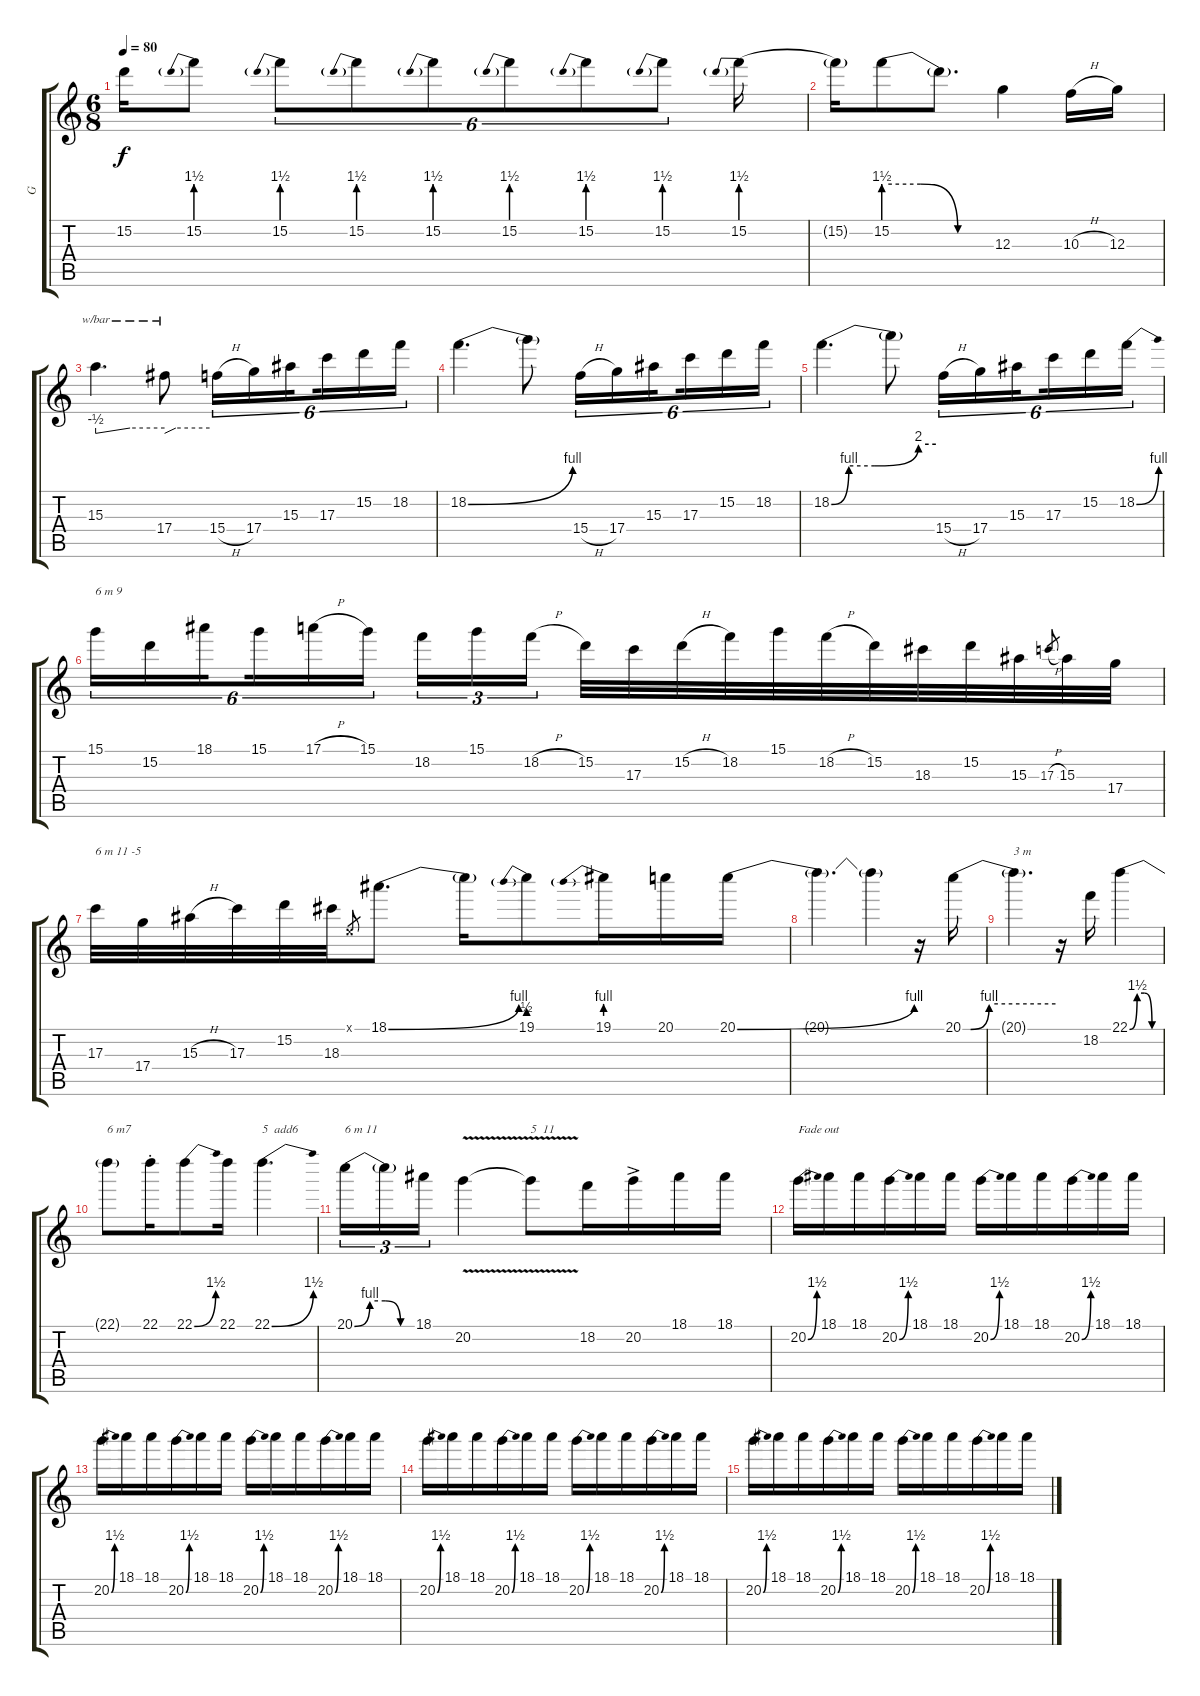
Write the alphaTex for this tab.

\track ("G" "G") {instrument distortionguitar}
\staff {score tabs}
\tuning (E4 B3 G3 D3 A2 E2) {hide}
\ts (6 8)
\tempo 80
\clef g2
\ks c
15.2{t}.16{dy f} 15.2{be (prebend 0 6 60 6)}.8 15.2{be (prebend 0 6 60 6)}.8{tu (6 4)} 15.2{be (prebend 0 6 60 6)}.8{tu (6 4)} 15.2{be (prebend 0 6 60 6)}.8{tu (6 4)} 15.2{be (prebend 0 6 60 6)}.8{tu (6 4)} 15.2{be (prebend 0 6 60 6)}.8{tu (6 4)} 15.2{be (prebend 0 6 60 6)}.8{tu (6 4)} 15.2{be (prebend 0 6 60 6)}.16 |
15.2{t}.16 15.2{be (custom 0 6 20 6 40 0 60 0)}.8 15.2{t}.8{d} 12.3.4 10.3{h}.16 12.3.16 |
15.3.4{d tbe (custom default 0 -2 30 0 60 0)} 17.4.8{tbe (custom default 0 -2 15 0 60 0)} 15.4{h}.16{tu (6 4)} 17.4.16{tu (6 4)} 15.3.16{tu (6 4) beam splitsecondary} 17.3.16{tu (6 4)} 15.2.16{tu (6 4)} 18.2.16{tu (6 4)} |
18.2{be (bend 0 0 60 4)}.4{d} 18.2{t}.8 15.4{h}.16{tu (6 4)} 17.4.16{tu (6 4)} 15.3.16{tu (6 4) beam splitsecondary} 17.3.16{tu (6 4)} 15.2.16{tu (6 4)} 18.2.16{tu (6 4)} |
18.2{be (custom 0 0 10 4 25 4 50 8 60 8)}.4{d} 18.2{t}.8 15.4{h}.16{tu (6 4)} 17.4.16{tu (6 4)} 15.3.16{tu (6 4) beam splitsecondary} 17.3.16{tu (6 4)} 15.2.16{tu (6 4)} 18.2{be (bend 0 0 60 4)}.16{tu (6 4)} |
15.1.16{tu (6 4) txt "6 m 9"} 15.2.16{tu (6 4)} 18.1.16{tu (6 4) beam splitsecondary} 15.1.16{tu (6 4)} 17.1{h}.16{tu (6 4)} 15.1.16{tu (6 4) beam splitsecondary} 18.2.16{tu (3 2)} 15.1.16{tu (3 2)} 18.2{h}.16{tu (3 2)} 15.2.32{txt ""} 17.3.32 15.2{h}.32 18.2.32 15.1.32 18.2{h}.32 15.2.32 18.3.32 15.2.32 15.3.32 17.3{h}.8{gr} 15.3.32 17.4.32 |
17.3.32{txt "6 m 11 -5"} 17.4.32 15.3{h}.32 17.3.32 15.2.32 18.3.32 0.1{x}.8{gr} 18.1{be (bend 0 0 60 4)}.8{d} 18.1{t}.16{txt ""} 19.1{be (prebend 0 2 60 2)}.8 19.1{be (prebend 0 4 60 4)}.16 20.1.16 20.1{be (bend 0 0 60 4)}.16 |
20.1{t}.4{d txt ""} 20.1{t}.4 r.16 20.1{be (custom 0 0 5 0 17 4 60 4)}.16 |
20.1{t}.4{d txt "3 m"} r.16 18.2.16 22.1{be (custom 0 0 15 6 30 6 45 0 60 0)}.4 |
22.1{t}.8{txt "6 m7"} 22.1{st}.16 22.1{be (bend 0 0 60 6)}.8 22.1.16 22.1{be (bend 0 0 60 6)}.4{d txt "5  add6"} |
20.1{be (custom 0 0 15 4 30 4 45 0 60 0)}.16{tu (3 2) txt "6 m 11"} 20.1{t}.16{tu (3 2)} 18.1.16{tu (3 2)} 20.2{v}.4 20.2{t}.8{txt "5  11"} 18.2.16 20.2{ac}.16 18.1.16 18.1.16 |
20.2{be (bend 0 0 60 6)}.16{txt "Fade out"} 18.1.16 18.1.16 20.2{be (bend 0 0 60 6)}.16 18.1.16 18.1.16 20.2{be (bend 0 0 60 6)}.16 18.1.16 18.1.16 20.2{be (bend 0 0 60 6)}.16 18.1.16 18.1.16 |
20.2{be (bend 0 0 60 6)}.16 18.1.16 18.1.16 20.2{be (bend 0 0 60 6)}.16 18.1.16 18.1.16 20.2{be (bend 0 0 60 6)}.16 18.1.16 18.1.16 20.2{be (bend 0 0 60 6)}.16 18.1.16 18.1.16 |
20.2{be (bend 0 0 60 6)}.16 18.1.16 18.1.16 20.2{be (bend 0 0 60 6)}.16 18.1.16 18.1.16 20.2{be (bend 0 0 60 6)}.16 18.1.16 18.1.16 20.2{be (bend 0 0 60 6)}.16 18.1.16 18.1.16 |
20.2{be (bend 0 0 60 6)}.16 18.1.16 18.1.16 20.2{be (bend 0 0 60 6)}.16 18.1.16 18.1.16{txt ""} 20.2{be (bend 0 0 60 6)}.16 18.1.16 18.1.16 20.2{be (bend 0 0 60 6)}.16 18.1.16 18.1.16
